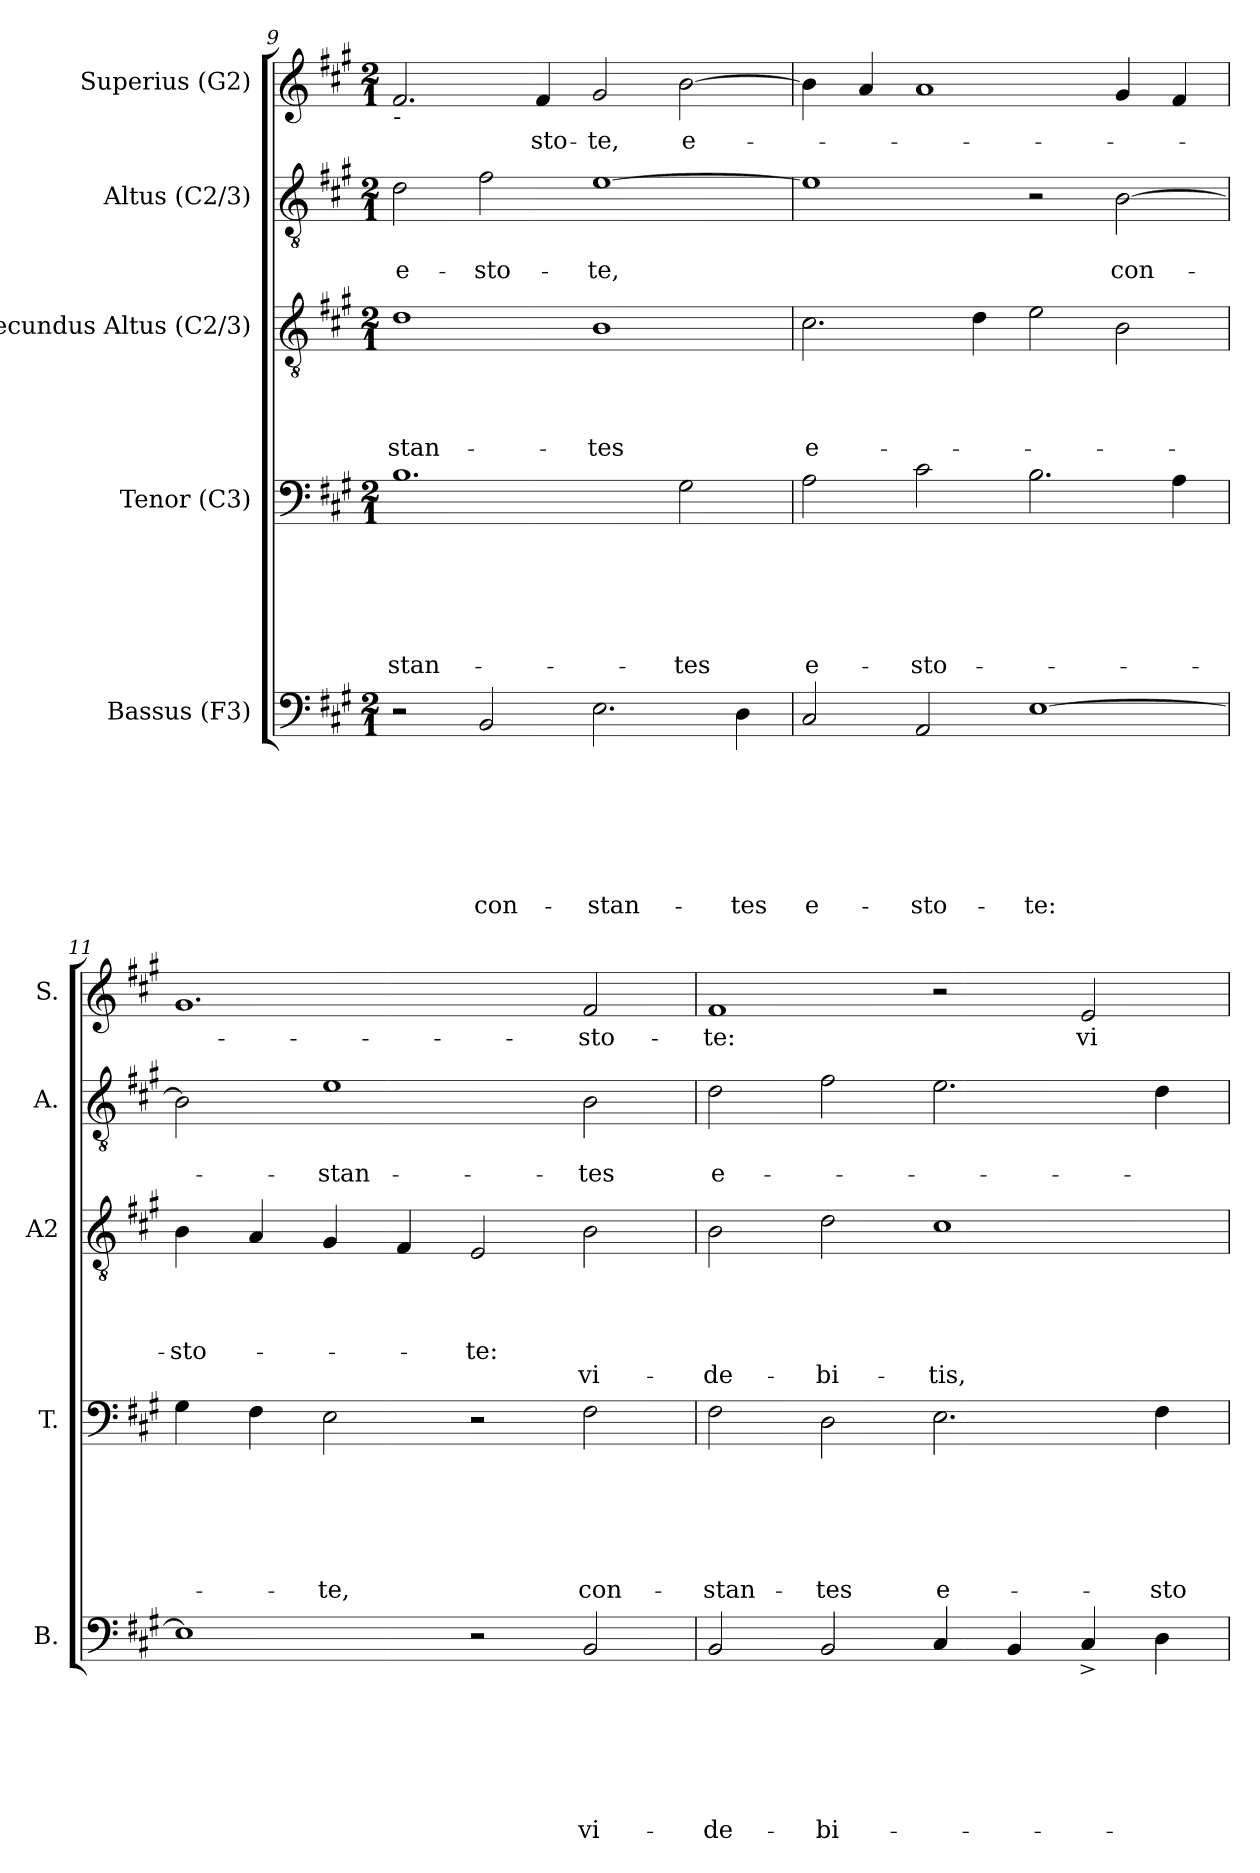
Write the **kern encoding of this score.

**kern	**text	**text	**text	**text	**text	**text	**text	**kern	**text	**text	**text	**text	**text	**text	**kern	**text	**text	**text	**text	**text	**kern	**text	**text	**kern	**text
*part5	*part5	*part5	*part5	*part5	*part5	*part5	*part5	*part4	*part4	*part4	*part4	*part4	*part4	*part4	*part3	*part3	*part3	*part3	*part3	*part3	*part2	*part2	*part2	*part1	*part1
*staff5	*staff5	*staff5	*staff5	*staff5	*staff5	*staff5	*staff5	*staff4	*staff4	*staff4	*staff4	*staff4	*staff4	*staff4	*staff3	*staff3	*staff3	*staff3	*staff3	*staff3	*staff2	*staff2	*staff2	*staff1	*staff1
*I"Bassus (F3)	*	*	*	*	*	*	*	*I"Tenor (C3)	*	*	*	*	*	*	*I"Secundus Altus (C2/3)	*	*	*	*	*	*I"Altus (C2/3)	*	*	*I"Superius (G2)	*
*I'B.	*	*	*	*	*	*	*	*I'T.	*	*	*	*	*	*	*I'A2	*	*	*	*	*	*I'A.	*	*	*I'S.	*
!!LO:LB:g=z
*clefF4	*	*	*	*	*	*	*	*clefF4	*	*	*	*	*	*	*clefGv2	*	*	*	*	*	*clefGv2	*	*	*clefG2	*
*k[f#c#g#]	*	*	*	*	*	*	*	*k[f#c#g#]	*	*	*	*	*	*	*k[f#c#g#]	*	*	*	*	*	*k[f#c#g#]	*	*	*k[f#c#g#]	*
*A:	*	*	*	*	*	*	*	*A:	*	*	*	*	*	*	*A:	*	*	*	*	*	*A:	*	*	*A:	*
*M2/1	*	*	*	*	*	*	*	*M2/1	*	*	*	*	*	*	*M2/1	*	*	*	*	*	*M2/1	*	*	*M2/1	*
=9	=9	=9	=9	=9	=9	=9	=9	=9	=9	=9	=9	=9	=9	=9	=9	=9	=9	=9	=9	=9	=9	=9	=9	=9	=9
!	!	!	!	!	!	!	!	!	!	!	!	!	!	!	!	!	!	!	!	!	!	!	!	!LO:TX:b:t=-	!
!	!	!	!	!	!	!	!	!	!	!	!	!	!	!LO:LY:b	!	!	!	!	!LO:LY:b	!	!	!	!LO:LY:b	!	!
2r	.	.	.	.	.	.	.	1.B	.	.	.	.	.	-stan-	1d	.	.	.	-stan-	.	2d\	.	e-	2.f#/	.
!	!	!	!	!	!	!	!LO:LY:b	!	!	!	!	!	!	!	!	!	!	!	!	!	!	!	!LO:LY:b	!	!
2BB/	.	.	.	.	.	.	con-	.	.	.	.	.	.	.	.	.	.	.	.	.	2f#\	.	-sto-	.	.
!	!	!	!	!	!	!	!	!	!	!	!	!	!	!	!	!	!	!	!	!	!	!	!	!	!LO:LY:b
.	.	.	.	.	.	.	.	.	.	.	.	.	.	.	.	.	.	.	.	.	.	.	.	4f#/	-sto-
!	!	!	!	!	!	!	!LO:LY:b	!	!	!	!	!	!	!	!	!	!	!	!LO:LY:b	!	!	!	!LO:LY:b	!	!LO:LY:b
2.E\	.	.	.	.	.	.	-stan-	.	.	.	.	.	.	.	1B	.	.	.	-tes	.	[>1e	.	-te,	2g#/	-te,
!	!	!	!	!	!	!	!	!	!	!	!	!	!	!LO:LY:b	!	!	!	!	!	!	!	!	!	!	!LO:LY:b:rj
.	.	.	.	.	.	.	.	2G#\	.	.	.	.	.	-tes	.	.	.	.	.	.	.	.	.	[>2b\	e-
!	!	!	!	!	!	!	!LO:LY:b	!	!	!	!	!	!	!	!	!	!	!	!	!	!	!	!	!	!
4D\	.	.	.	.	.	.	-tes	.	.	.	.	.	.	.	.	.	.	.	.	.	.	.	.	.	.
=10	=10	=10	=10	=10	=10	=10	=10	=10	=10	=10	=10	=10	=10	=10	=10	=10	=10	=10	=10	=10	=10	=10	=10	=10	=10
!	!	!	!	!	!	!	!LO:LY:b	!	!	!	!	!	!	!LO:LY:b	!	!	!	!	!LO:LY:b:rj	!	!	!	!	!	!
2C#/	.	.	.	.	.	.	e-	2A\	.	.	.	.	.	e-	2.c#\	.	.	.	e-	.	1e]	.	.	4b\]	.
.	.	.	.	.	.	.	.	.	.	.	.	.	.	.	.	.	.	.	.	.	.	.	.	4a/	.
!	!	!	!	!	!	!	!LO:LY:b	!	!	!	!	!	!	!LO:LY:b	!	!	!	!	!	!	!	!	!	!	!
2AA/	.	.	.	.	.	.	-sto-	2c#\	.	.	.	.	.	-sto-	.	.	.	.	.	.	.	.	.	1a	.
.	.	.	.	.	.	.	.	.	.	.	.	.	.	.	4d\	.	.	.	.	.	.	.	.	.	.
!	!	!	!	!	!	!	!LO:LY:b	!	!	!	!	!	!	!	!	!	!	!	!	!	!	!	!	!	!
[>1E	.	.	.	.	.	.	-te:	2.B\	.	.	.	.	.	.	2e\	.	.	.	.	.	2r	.	.	.	.
!	!	!	!	!	!	!	!	!	!	!	!	!	!	!	!	!	!	!	!	!	!	!	!LO:LY:b	!	!
.	.	.	.	.	.	.	.	.	.	.	.	.	.	.	2B\	.	.	.	.	.	[>2B\	.	con-	4g#/	.
.	.	.	.	.	.	.	.	4A\	.	.	.	.	.	.	.	.	.	.	.	.	.	.	.	4f#/	.
=11	=11	=11	=11	=11	=11	=11	=11	=11	=11	=11	=11	=11	=11	=11	=11	=11	=11	=11	=11	=11	=11	=11	=11	=11	=11
!	!	!	!	!	!	!	!	!	!	!	!	!	!	!	!	!	!	!	!LO:LY:b	!	!	!	!	!	!
1E]	.	.	.	.	.	.	.	4G#\	.	.	.	.	.	.	4B\	.	.	.	-sto-	.	2B\]	.	.	1.g#	.
.	.	.	.	.	.	.	.	4F#\	.	.	.	.	.	.	4A/	.	.	.	.	.	.	.	.	.	.
!	!	!	!	!	!	!	!	!	!	!	!	!	!	!LO:LY:b	!	!	!	!	!	!	!	!	!LO:LY:b	!	!
.	.	.	.	.	.	.	.	2E\	.	.	.	.	.	-te,	4G#/	.	.	.	.	.	1e	.	-stan-	.	.
.	.	.	.	.	.	.	.	.	.	.	.	.	.	.	4F#/	.	.	.	.	.	.	.	.	.	.
!	!	!	!	!	!	!	!	!	!	!	!	!	!	!	!	!	!	!	!LO:LY:b	!	!	!	!	!	!
2r	.	.	.	.	.	.	.	2r	.	.	.	.	.	.	2E/	.	.	.	-te:	.	.	.	.	.	.
!	!	!	!	!	!	!	!LO:LY:b	!	!	!	!	!	!	!LO:LY:b	!	!	!	!	!	!LO:LY:b	!	!	!LO:LY:b	!	!LO:LY:b
2BB/	.	.	.	.	.	.	vi-	2F#\	.	.	.	.	.	con-	2B\	.	.	.	.	vi-	2B\	.	-tes	2f#/	-sto-
=12	=12	=12	=12	=12	=12	=12	=12	=12	=12	=12	=12	=12	=12	=12	=12	=12	=12	=12	=12	=12	=12	=12	=12	=12	=12
!	!	!	!	!	!	!	!LO:LY:b	!	!	!	!	!	!	!LO:LY:b	!	!	!	!	!	!LO:LY:b	!	!	!LO:LY:b:rj	!	!LO:LY:b
2BB/	.	.	.	.	.	.	-de-	2F#\	.	.	.	.	.	-stan-	2B\	.	.	.	.	-de-	2d\	.	e-	1f#	-te:
!	!	!	!	!	!	!	!LO:LY:b	!	!	!	!	!	!	!LO:LY:b	!	!	!	!	!	!LO:LY:b	!	!	!	!	!
2BB/	.	.	.	.	.	.	-bi-	2D\	.	.	.	.	.	-tes	2d\	.	.	.	.	-bi-	2f#\	.	.	.	.
!	!	!	!	!	!	!	!	!	!	!	!	!	!	!LO:LY:b	!	!	!	!	!	!LO:LY:b	!	!	!	!	!
4C#/	.	.	.	.	.	.	.	2.E\	.	.	.	.	.	e-	1c#	.	.	.	.	-tis,	2.e\	.	.	2r	.
4BB/	.	.	.	.	.	.	.	.	.	.	.	.	.	.	.	.	.	.	.	.	.	.	.	.	.
!	!	!	!	!	!	!	!	!	!	!	!	!	!	!	!	!	!	!	!	!	!	!	!	!	!LO:LY:b
4C#^</	.	.	.	.	.	.	.	.	.	.	.	.	.	.	.	.	.	.	.	.	.	.	.	2e/	vi-
!	!	!	!	!	!	!	!	!	!	!	!	!	!	!LO:LY:b	!	!	!	!	!	!	!	!	!	!	!
4D\	.	.	.	.	.	.	.	4F#\	.	.	.	.	.	-sto	.	.	.	.	.	.	4d\	.	.	.	.
=	=	=	=	=	=	=	=	=	=	=	=	=	=	=	=	=	=	=	=	=	=	=	=	=	=
*-	*-	*-	*-	*-	*-	*-	*-	*-	*-	*-	*-	*-	*-	*-	*-	*-	*-	*-	*-	*-	*-	*-	*-	*-	*-
